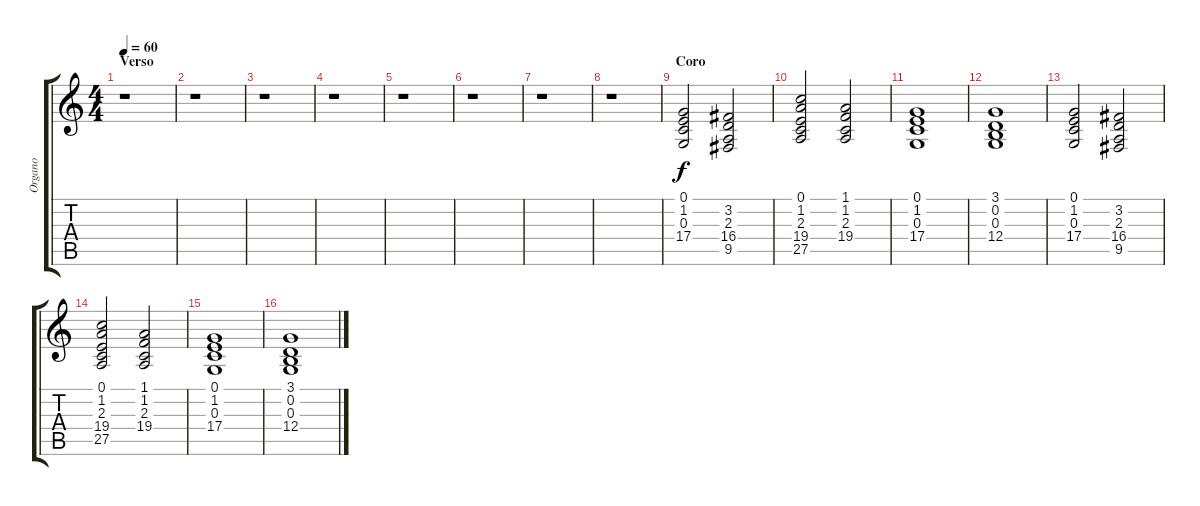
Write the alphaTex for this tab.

\track ("Organo" "Organo") {instrument rockorgan}
\staff {score tabs}
\tuning (E4 B3 G3 D3 A2 E2) {hide}
\ts (4 4)
\section ("" "Verso")
\tempo 60
\clef g2
\ks c
r.1{dy f} |
r.1 |
r.1 |
r.1 |
r.1 |
r.1 |
r.1 |
r.1 |
\section ("" "Coro")
(0.1 1.2 0.3 17.4).2 (3.2 2.3 16.4 9.5).2 |
(0.1 1.2 2.3 19.4 27.5).2 (1.1 1.2 2.3 19.4).2 |
(0.1 1.2 0.3 17.4).1 |
(3.1 0.2 0.3 12.4).1 |
(0.1 1.2 0.3 17.4).2 (3.2 2.3 16.4 9.5).2 |
(0.1 1.2 2.3 19.4 27.5).2 (1.1 1.2 2.3 19.4).2 |
(0.1 1.2 0.3 17.4).1 |
(3.1 0.2 0.3 12.4).1
